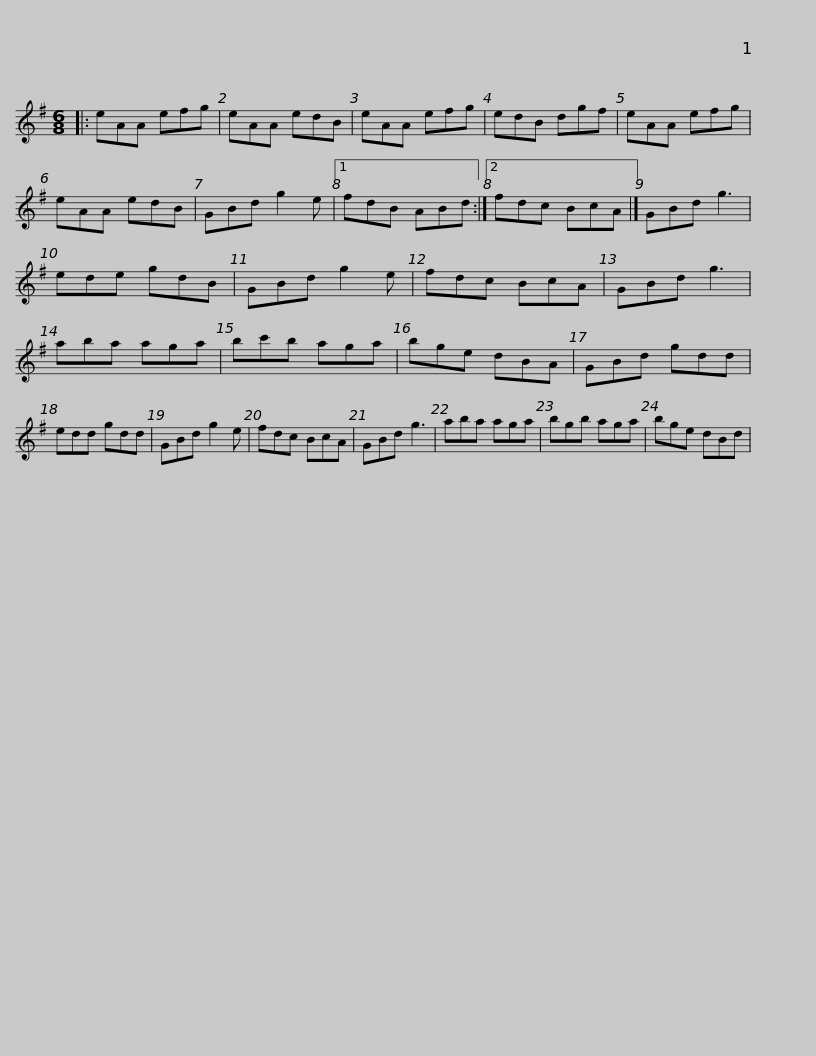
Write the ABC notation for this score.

X:1
L:1/8
M:6/8
I:linebreak $
K:G
V:1 treble
V:1
|: eAA efg | eAA edB | eAA efg | edB dgf | eAA efg | %5
 eAA edB | GBd g2 e |1$ fdB ABd :|2 fdc BcA |] GBd g3 | %10
 ede gdB | GBd g2 e | fdc BcA | GBd g3 |$ aba aga | %15
 bc'b aga | bge dBA | GBd gdd | edd gdd | GBd g2 e | %20
 fdc BcA |$ GBd g3 | aba aga | bgb aga | bge dBd | %25
